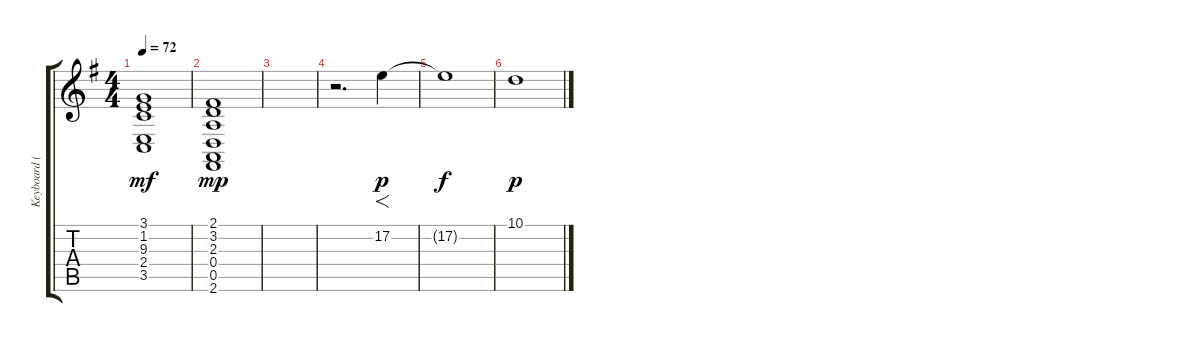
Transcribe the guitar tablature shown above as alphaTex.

\track ("Keyboard (Louis)" "Keyboard (") {instrument stringensemble1}
\staff {score tabs}
\tuning (E4 B3 G3 D3 A2 E2) {hide}
\ts (4 4)
\tempo 72
\clef g2
\ks g
(3.1 1.2 9.3 2.4 3.5).1{dy mf} |
(2.1 3.2 2.3 0.4 0.5 2.6).1{dy mp} |
|
r.2{d} 17.2.4{f dy p} |
17.2{t}.1{dy f} |
10.1.1{dy p}
